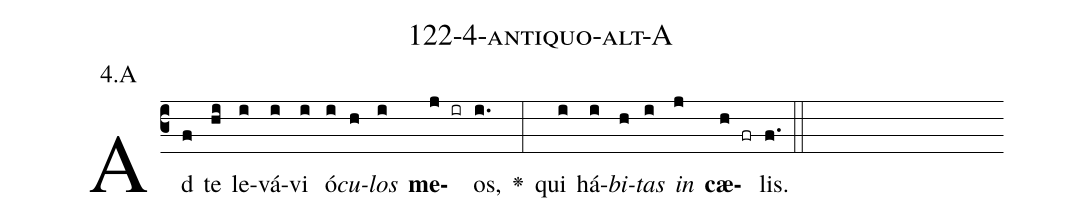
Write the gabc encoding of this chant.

name: 122-4-antiquo-alt-A;
annotation: 4.A;
%%
(c3)Ad(f) te(hi) le(i)vá(i)vi(i) ó(i)<i>cu</i>(h)<i>los</i>(i) <b>me</b>(j ir)os,(i.) <v>\greheightstar</v>(:) qui(i) há(i)<i>bi</i>(h)<i>tas</i>(i) <i>in</i>(j) <b>cæ</b>(h fr)lis.(f.) (::)


%E(i) u(h) o(i) u(j) a(h) e.(f.) (::)
